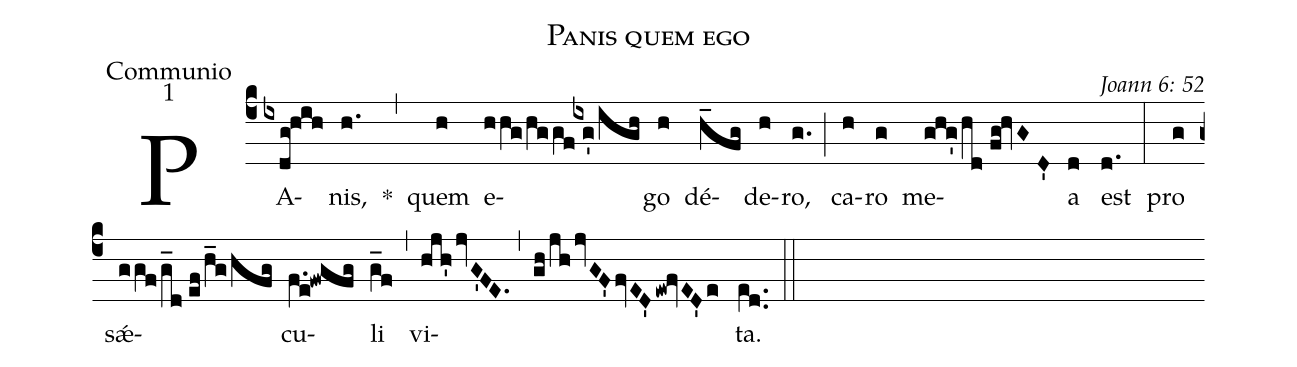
name: Panis quem ego;
office-part: Communio;
mode: 1;
commentary: Joann 6: 52;
%%
(c4) PA(ixdg!hih)nis,(h.) *(,)
quem(h) e(hhg/hggf//{/[-2]ix}g'/igh)go(h) dé(h_fg)de(h)ro,(g.) (;) ca(h)ro(g) me(ghg'/hd//fg!hvG//D')a(d) est(d.) (:)
pro(g) sǽ(ggf/g_d//ef/h_g/hfg)cu(f.e!fwgfg)li(g_f) (,) vi(hjh'jvG'FE.)(,)(gh/jhjvGF'fvED'ew!fvED'e)ta.(e[ll:1]d..) (::)
